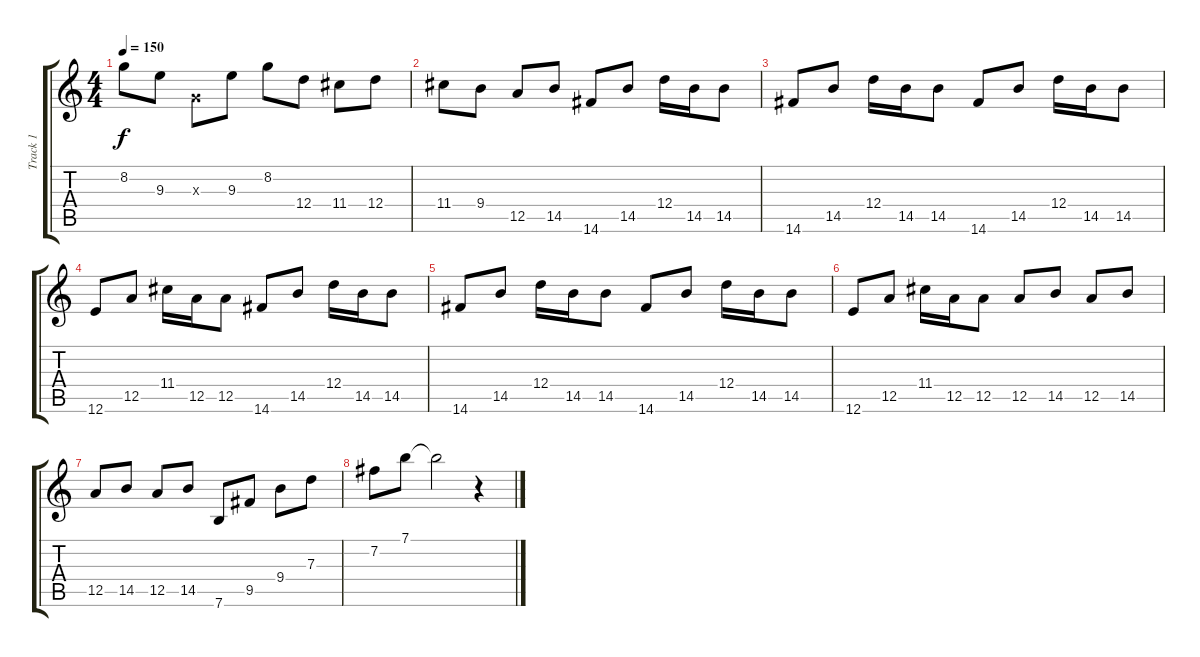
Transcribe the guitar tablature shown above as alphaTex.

\track ("Track 1" "Track 1") {instrument electricguitarjazz}
\staff {score tabs}
\tuning (E4 B3 G3 D3 A2 E2) {hide}
\ts (4 4)
\tempo 150
\clef g2
\ks c
8.2.8{dy f} 9.3.8 0.3{x}.8 9.3.8 8.2.8 12.4.8 11.4.8 12.4.8 |
11.4.8 9.4.8 12.5.8 14.5.8 14.6.8 14.5.8 12.4.16 14.5.16 14.5.8 |
14.6.8 14.5.8 12.4.16 14.5.16 14.5.8 14.6.8 14.5.8 12.4.16 14.5.16 14.5.8 |
12.6.8 12.5.8 11.4.16 12.5.16 12.5.8 14.6.8 14.5.8 12.4.16 14.5.16 14.5.8 |
14.6.8 14.5.8 12.4.16 14.5.16 14.5.8 14.6.8 14.5.8 12.4.16 14.5.16 14.5.8 |
12.6.8 12.5.8 11.4.16 12.5.16 12.5.8 12.5.8 14.5.8 12.5.8 14.5.8 |
12.5.8 14.5.8 12.5.8 14.5.8 7.6.8 9.5.8 9.4.8 7.3.8 |
7.2.8 7.1.8 7.1{t}.2 r.4
